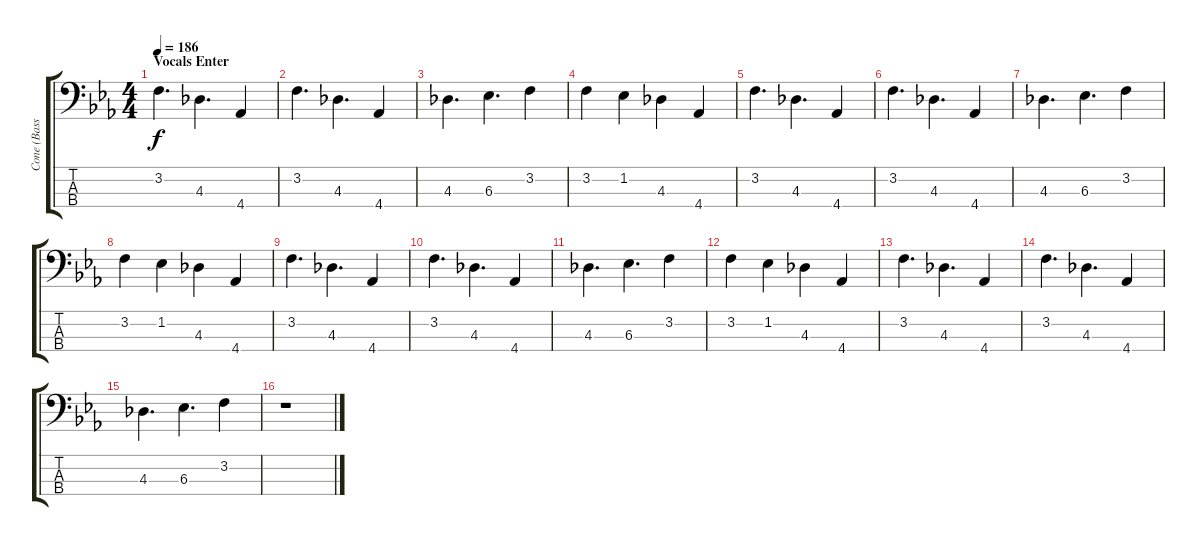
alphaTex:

\track ("Cone (Bass)" "Cone (Bass") {instrument electricbasspick}
\staff {score tabs}
\tuning (G2 D2 A1 E1) {hide}
\ts (4 4)
\section ("" "Vocals Enter")
\tempo 186
\clef f4
\ks eb
3.2.4{d dy f} 4.3.4{d} 4.4.4 |
3.2.4{d} 4.3.4{d} 4.4.4 |
4.3.4{d} 6.3.4{d} 3.2.4 |
3.2.4 1.2.4 4.3.4 4.4.4 |
3.2.4{d} 4.3.4{d} 4.4.4 |
3.2.4{d} 4.3.4{d} 4.4.4 |
4.3.4{d} 6.3.4{d} 3.2.4 |
3.2.4 1.2.4 4.3.4 4.4.4 |
3.2.4{d} 4.3.4{d} 4.4.4 |
3.2.4{d} 4.3.4{d} 4.4.4 |
4.3.4{d} 6.3.4{d} 3.2.4 |
3.2.4 1.2.4 4.3.4 4.4.4 |
3.2.4{d} 4.3.4{d} 4.4.4 |
3.2.4{d} 4.3.4{d} 4.4.4 |
4.3.4{d} 6.3.4{d} 3.2.4 |
r.1
